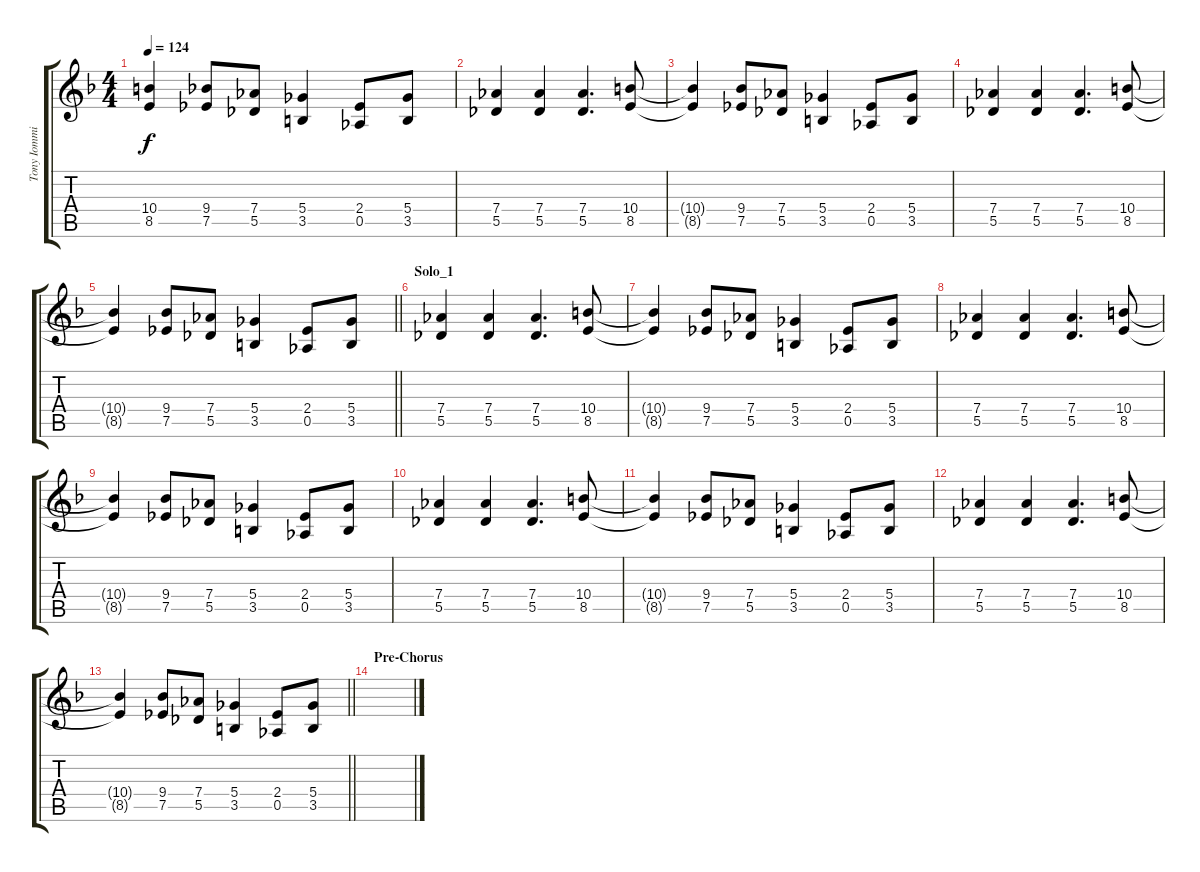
\track ("Tony Iommi" "Tony Iommi") {instrument overdrivenguitar}
\staff {score tabs}
\tuning (Eb4 Bb3 Gb3 Db3 Ab2 Eb2) {hide}
\ts (4 4)
\tempo 124
\clef g2
\ks f
(10.4{t} 8.5{t}).4{dy f} (9.4 7.5).8 (7.4 5.5).8 (5.4 3.5).4 (2.4 0.5).8 (5.4 3.5).8 |
(7.4 5.5).4 (7.4 5.5).4 (7.4 5.5).4{d} (10.4 8.5).8 |
(10.4{t} 8.5{t}).4 (9.4 7.5).8 (7.4 5.5).8 (5.4 3.5).4 (2.4 0.5).8 (5.4 3.5).8 |
(7.4 5.5).4 (7.4 5.5).4 (7.4 5.5).4{d} (10.4 8.5).8 |
\barLineRight lightlight
(10.4{t} 8.5{t}).4 (9.4 7.5).8 (7.4 5.5).8 (5.4 3.5).4 (2.4 0.5).8 (5.4 3.5).8 |
\section ("" "Solo_1")
(7.4 5.5).4 (7.4 5.5).4 (7.4 5.5).4{d} (10.4 8.5).8 |
(10.4{t} 8.5{t}).4 (9.4 7.5).8 (7.4 5.5).8 (5.4 3.5).4 (2.4 0.5).8 (5.4 3.5).8 |
(7.4 5.5).4 (7.4 5.5).4 (7.4 5.5).4{d} (10.4 8.5).8 |
(10.4{t} 8.5{t}).4 (9.4 7.5).8 (7.4 5.5).8 (5.4 3.5).4 (2.4 0.5).8 (5.4 3.5).8 |
(7.4 5.5).4 (7.4 5.5).4 (7.4 5.5).4{d} (10.4 8.5).8 |
(10.4{t} 8.5{t}).4 (9.4 7.5).8 (7.4 5.5).8 (5.4 3.5).4 (2.4 0.5).8 (5.4 3.5).8 |
(7.4 5.5).4 (7.4 5.5).4 (7.4 5.5).4{d} (10.4 8.5).8 |
\barLineRight lightlight
(10.4{t} 8.5{t}).4 (9.4 7.5).8 (7.4 5.5).8 (5.4 3.5).4 (2.4 0.5).8 (5.4 3.5).8 |
\section ("" "Pre-Chorus")
